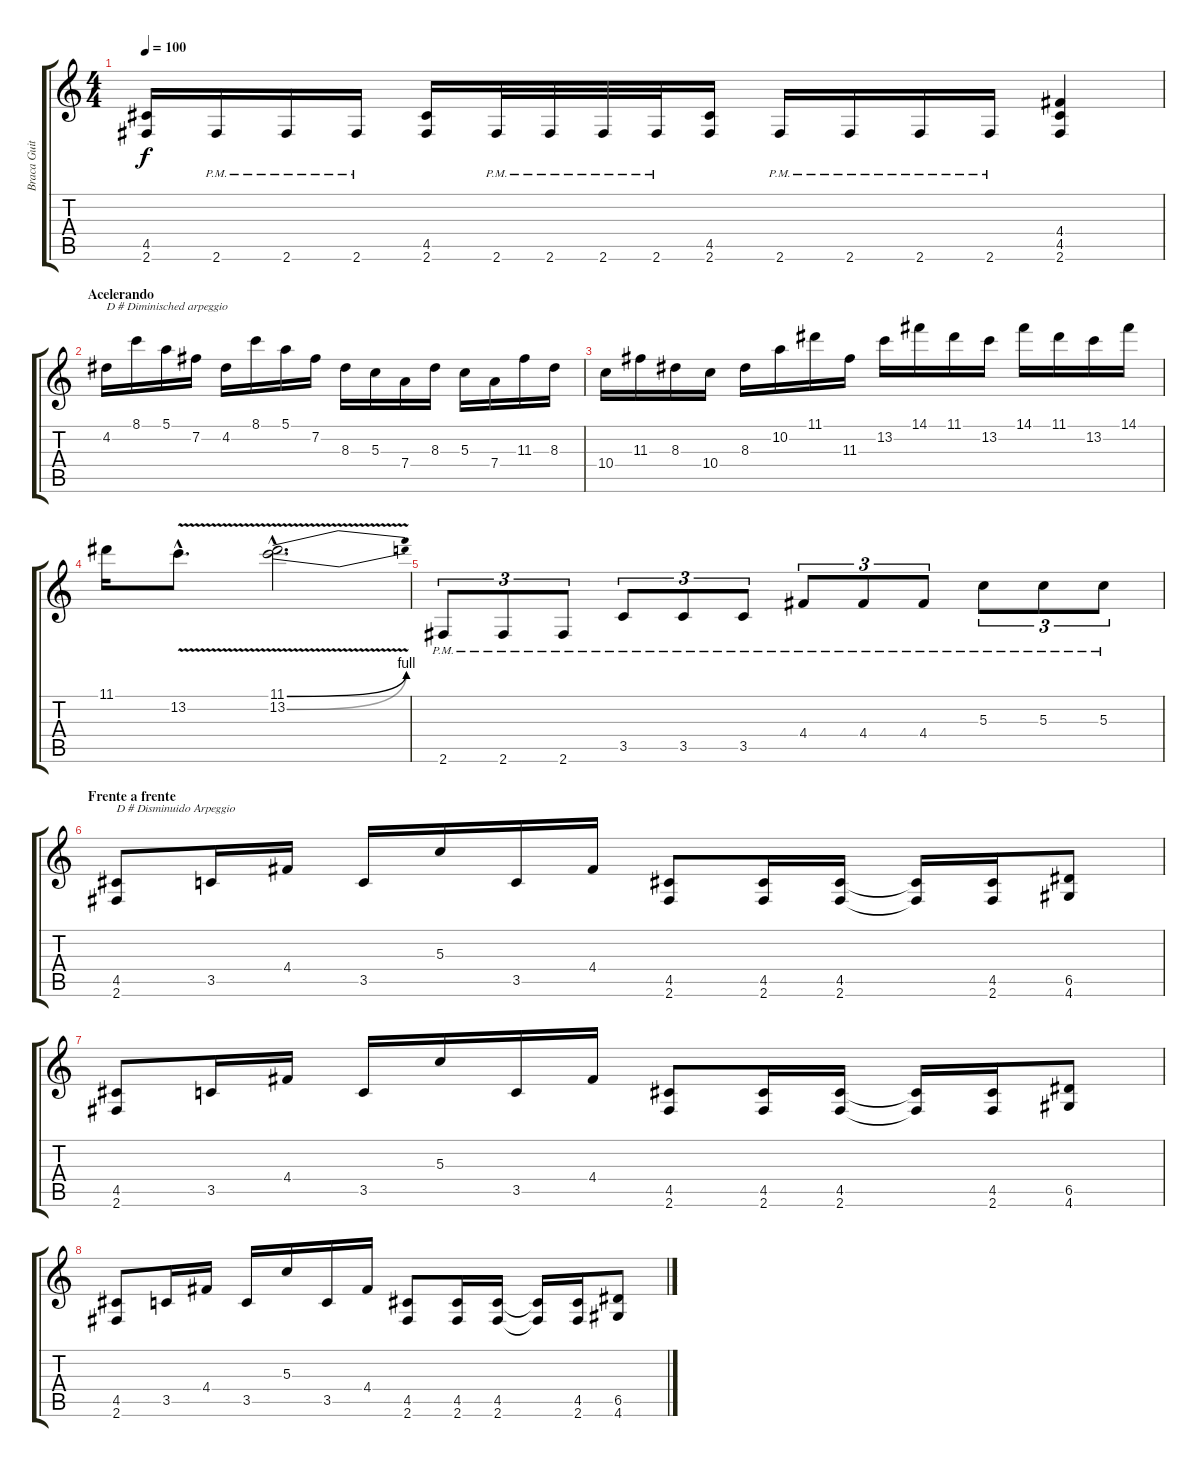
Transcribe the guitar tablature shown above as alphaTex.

\track ("Braca Guitarra principal" "Braca Guit") {instrument distortionguitar}
\staff {score tabs}
\tuning (E4 B3 G3 D3 A2 E2) {hide}
\ts (4 4)
\tempo 100
\clef g2
\ks c
(4.5 2.6).16{dy f} 2.6{pm}.16 2.6{pm}.16 2.6{pm}.16 (4.5 2.6).16 2.6{pm}.32 2.6{pm}.32 2.6{pm}.32 2.6{pm}.32 (4.5 2.6).16 2.6{pm}.16 2.6{pm}.16 2.6{pm}.16 2.6{pm}.16 (4.4 4.5 2.6).4 |
\section ("" "Acelerando ")
4.2.16{txt "D # Diminisched arpeggio"} 8.1.16 5.1.16 7.2.16 4.2.16 8.1.16 5.1.16 7.2.16 8.3.16 5.3.16 7.4.16 8.3.16 5.3.16 7.4.16 11.3.16 8.3.16 |
10.4.16 11.3.16 8.3.16 10.4.16 8.3.16 10.2.16 11.1.16 11.3.16 13.2.16 14.1.16 11.1.16 13.2.16 14.1.16 11.1.16 13.2.16 14.1.16 |
11.1.16 13.2{v hac}.8{d} (11.1{be (bend 0 0 60 4) v hac} 13.2{be (bend 0 0 60 4) v hac}).2{d} |
2.6{pm}.8{tu (3 2)} 2.6{pm}.8{tu (3 2)} 2.6{pm}.8{tu (3 2)} 3.5{pm}.8{tu (3 2)} 3.5{pm}.8{tu (3 2)} 3.5{pm}.8{tu (3 2)} 4.4{pm}.8{tu (3 2)} 4.4{pm}.8{tu (3 2)} 4.4{pm}.8{tu (3 2)} 5.3{pm}.8{tu (3 2)} 5.3{pm}.8{tu (3 2)} 5.3{pm}.8{tu (3 2)} |
\section ("" "Frente a frente")
(4.5 2.6).8{txt "D # Disminuido Arpeggio" volume 16} 3.5.16 4.4.16 3.5.16 5.3.16 3.5.16 4.4.16 (4.5 2.6).8 (4.5 2.6).16 (4.5 2.6).16 (4.5{t} 2.6{t}).16 (4.5 2.6).16 (6.5 4.6).8 |
(4.5 2.6).8 3.5.16 4.4.16 3.5.16 5.3.16 3.5.16 4.4.16 (4.5 2.6).8 (4.5 2.6).16 (4.5 2.6).16 (4.5{t} 2.6{t}).16 (4.5 2.6).16 (6.5 4.6).8 |
(4.5 2.6).8 3.5.16 4.4.16 3.5.16 5.3.16 3.5.16 4.4.16 (4.5 2.6).8 (4.5 2.6).16 (4.5 2.6).16 (4.5{t} 2.6{t}).16 (4.5 2.6).16 (6.5 4.6).8
